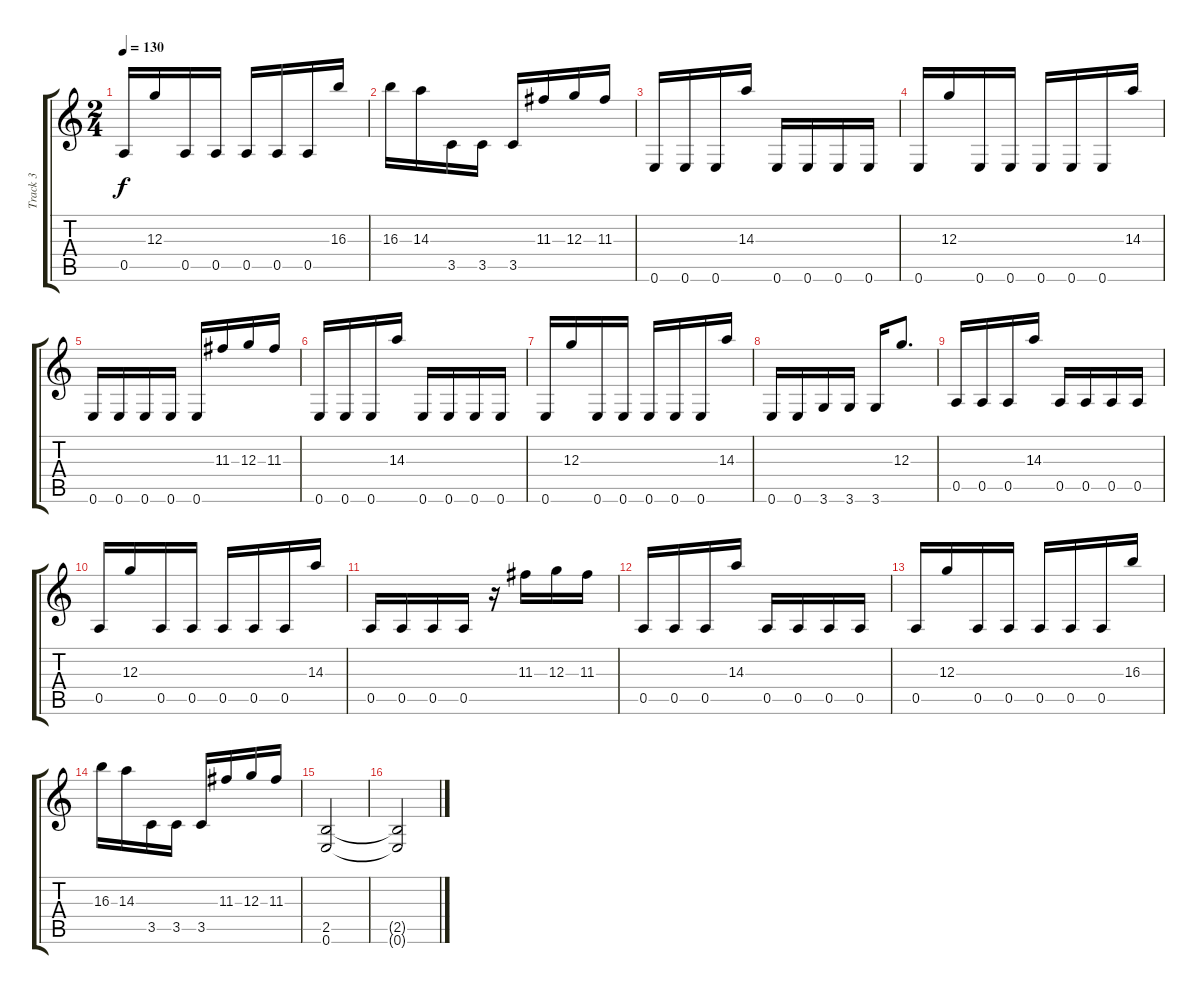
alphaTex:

\track ("Track 3" "Track 3") {instrument distortionguitar}
\staff {score tabs}
\tuning (E4 B3 G3 D3 A2 E2) {hide}
\ts (2 4)
\tempo 130
\clef g2
\ks c
0.5.16{dy f} 12.3.16 0.5.16 0.5.16 0.5.16 0.5.16 0.5.16 16.3.16 |
16.3.16 14.3.16 3.5.16 3.5.16 3.5.16 11.3.16 12.3.16 11.3.16 |
0.6.16 0.6.16 0.6.16 14.3.16 0.6.16 0.6.16 0.6.16 0.6.16 |
0.6.16 12.3.16 0.6.16 0.6.16 0.6.16 0.6.16 0.6.16 14.3.16 |
0.6.16 0.6.16 0.6.16 0.6.16 0.6.16 11.3.16 12.3.16 11.3.16 |
0.6.16 0.6.16 0.6.16 14.3.16 0.6.16 0.6.16 0.6.16 0.6.16 |
0.6.16 12.3.16 0.6.16 0.6.16 0.6.16 0.6.16 0.6.16 14.3.16 |
0.6.16 0.6.16 3.6.16 3.6.16 3.6.16 12.3.8{d} |
0.5.16 0.5.16 0.5.16 14.3.16 0.5.16 0.5.16 0.5.16 0.5.16 |
0.5.16 12.3.16 0.5.16 0.5.16 0.5.16 0.5.16 0.5.16 14.3.16 |
0.5.16 0.5.16 0.5.16 0.5.16 r.16 11.3.16 12.3.16 11.3.16 |
0.5.16 0.5.16 0.5.16 14.3.16 0.5.16 0.5.16 0.5.16 0.5.16 |
0.5.16 12.3.16 0.5.16 0.5.16 0.5.16 0.5.16 0.5.16 16.3.16 |
16.3.16 14.3.16 3.5.16 3.5.16 3.5.16 11.3.16 12.3.16 11.3.16 |
(2.5 0.6).2 |
(2.5{t} 0.6{t}).2
